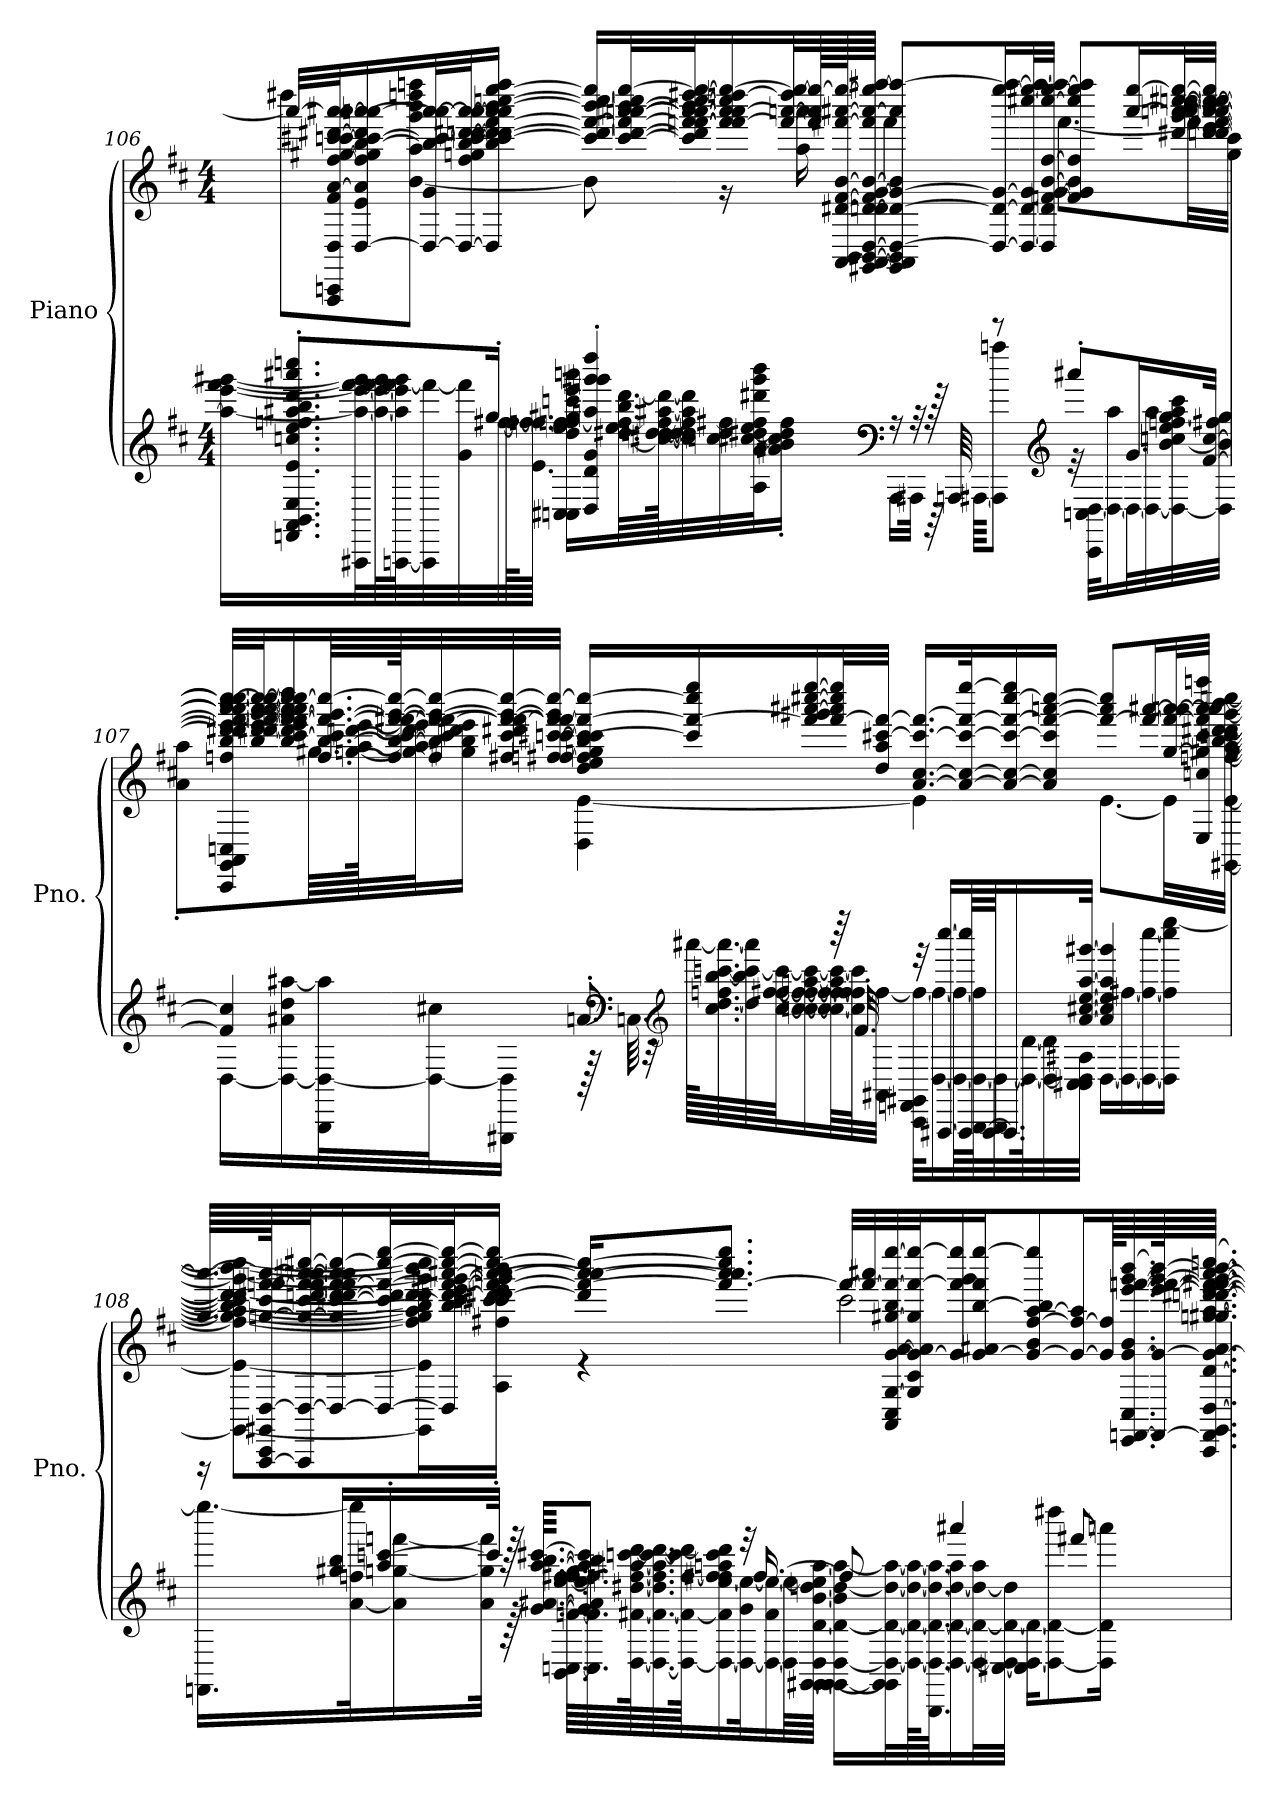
**kern	**kern
*part1	*part1
*staff2	*staff1
*I"Piano	*
*I'Pno.	*
!!LO:LB:g=z
*clefG2	*clefG2
*k[f#c#]	*k[f#c#]
*M4/4	*M4/4
=106	=106
*^	*^
8.FFn/' 8.AA/' 8.BB/' 8.E/' 8.e/' 8.ccn/' 8.ee/' 8.ffn/' 8.aa#X/' 8.bb/' 8.ddd/' 8.aaa#X/' 8.ccccn/'L	16aa\_ 16eee\_ [16fff#\ [16ggg#X\LL	32aaa/LLL_	8dddd#X\L
.	.	32AAA/ 32CCn/ 32D/ 32f#/ [32a/ [32ff#/ [32gg#X/ 32cccn/ [32ccc#X/ [32ddd#X/ 32aaa/] [32aaa#X/J	.
.	32AAA#X\ 32aa\_ 32eee\_ 32fff#\_ 32ggg#\_L	[16D/ 16e/ 16a/] 16ff#/] 16gg#/] [16bb/ 16ccc#/_ 16ddd#/] [16aaan/ 16aaa#/_	.
.	64aa\_ 64eee\_ 64fff#\_ 64ggg#\_L	.	.
.	[64AAAn\ 64aa\] 64eee\] 64fff#\_ 64ggg#\]J	.	.
.	32AAA\] 32fff#\_	32D/_ 32g/ 32bb/_ 32ccc#/_ 32aaa/_ 32aaa#/_L	[8b\ 8aa\ 8ggg\ 8bbb\ 8ddddn\ 8ffffn\J
.	32g\ 32fff#\]	32D/_ 32ff#/ 32ggn/ 32bb/_ 32ccc#/_ [32dddn/ [32ddd#X/ 32aaa/_ 32aaa#/_J	.
16gg'/Jk	[32ff#X\	16D/] 16bb/] 16ccc#/_ 16ddd/] 16ddd#/_ [16fff#/ 16aaa/] 16aaa#/] [16bbb/ [16ccccn/ [16eeee/ 16ffff/JJ	.
.	128ff#\KL_	.	.
.	64.e\ 64.ffn\ 64.ff#\_JJJJ	.	.
4D/' 4d/' 4g/' 4aan/' 4gggn/' 4ggg#X/' 4dddd/'	16Cn\ 16C#X\ 16dd\ 16ee\ 16ffn\ 16ff#\_ 16gg#X\ 16cccn\ 16eee\ 16aaan\LL	16ccc#/_ 16ddd#/_ 16fff#/_ 16bbb/_ 16cccc/_ 16eeee/]LL	8b\]
.	[64.dd#X\ 64.ee\ 64.ff#\_ 64.bb\ [64.ddd\LL	32ccc#/_ 32ddd#/_ 32fff#/_ [32aaan/ [32aaa#X/ 32bbb/_ 32cccc/] [32eeee/L	.
.	[128cc#X\ [128ddn\ 128dd#\_ 128ff#\_ [128aa#X\ 128ddd\_JK	.	.
.	32cc#\] 32dd\] 32dd#\] 32ff#\] 32aa#\] 32ddd\]	32ccc#/] 32ddd#/] [32fffn/ 32fff#/_ 32aaa/_ 32aaa#/_ 32bbb/] [32cccc/ 32dddd#X/ 32eeee/_J	.
.	32ccn\ 32ddn\ [32ff#X\	16fff/] 16fff#/_ 16aaa/] 16aaa#/_ 16cccc/] [16ddddn/ 16eeee/_	16r
.	32A\ 32a\ [32cc#X\ [32dd#X\ 32ee\ 32ff#\] 32ddd#X\ 32ggg#\ 32bbb\J	.	.
.	16a#X\' 16b\' 16cc#\]' 16dd#\]' 16ff#\'JJ	32fff#/_ 32aaa#/_ 32dddd/] 32eeee/_L	16aa\ 16aaan\
.	.	128fff#/] 128aaa#/] 128eeee/_LL	.
.	.	[128AA/ 128BB/ [128d#X/ [128f#/ [128b/ [128fff#X/ [128aaa#X/ 128eeee/_J	.
.	.	[64GG#X/ 64AA/_ [64BB/ [64D/ [64dn/ 64d#/] 64f#/] [64g/ 64b/_ 64fff#/] 64aaa#/_ 64eeee/] [64ffff#X/JJJJ	.
*clefF4	*	*	*
16r	16AAA\LL	8GG#/] 8AA/] 8BB/] 8D/_ 8d/_ 8g/_ 8b/] 8aaa#/] 8ffff#/_L	4fff#\
32r	32AAA#X\JJk	.	.
128r	64r	.	.
64.AAAn/	.	.	.
.	[64AAA#X\KKKL	.	.
8r	8AAA#\] 8aan\J	16D/_ 16d/_ 16g/_ [16eeee/ 16ffff#/_L	.
.	.	32D/_ 32d/_ 32g/] [32cccc#X/ 32eeee/_ 32ffff#/_L	.
.	.	32D/] 32d/] [32fn/ [32g/ [32b/ [32ff#/ 32cccc#/_ 32eeee/_ 32ffff#/_JJJ	.
*clefG2	*	*	*
8aaa#X'/L	32r	8f/] 8g/] 8b/] 8ff#/] 8cccc#/] 8eeee/] 8ffff#/]L	[8.fff#\L
.	32CC#\ 32Cn\ [32D\KLL	.	.
.	16D\_ 16aa\	.	.
16.g/L	32D\L_	[16aaa#/ [16eeee/L	.
.	32D\_ 32aa\	.	.
.	32D\_ [32b\ 32ccn\ 32ee\ 32ffn\ [32gg#\ 32aa\ 32ccc\	[32ddd#X/ 32ggg/ 32aaan/ 32aaa#/_ [32bbb/ [32ccccn/ [32cccc#X/ 32eeee/_L	32fff#\LL]
[32f#/ [32cc/JJk	32D\] 32b\] 32ff#X\ 32gg#\]JJJ	[32dddn/ 32ddd#/] [32eee/ [32fff#/ [32aaan/ 32aaa#/_ 32bbb/] 32cccc/_ 32cccc#/_ 32eeee/]JJJ	32gg\ 32ccc#\JJJ
!!LO:LB:g=z	!!
=107	=107	=107	=107
4f#/] 4cc/]	[16D\LL	32CC#/ 32GG/ 32AA/ 32Cn/ 32ffn/ 32bb/ 32ddd/_ 32ddd#X/ 32eee/_ 32fff#/_ 32aaa/_ 32aaa#/_ 32bbb/ 32cccc/_ 32cccc#/_LLL	8a\' 8aa\'L
.	.	[32bb/ 32ddd/] 32ddd#X/ 32eee/_ 32fff#/_ [32ggg/ 32aaa/_ 32aaa#/_ 32cccc/_ 32cccc#/_J	.
.	16D\_ 16a#X\ 16dd\ [16aa#X\	16bb/] [16ccc#/ 16ddd#/ 16eee/] [16fffn/ 16fff#/] 16ggg/_ 16aaa/] 16aaa#/] 16cccc/] 16cccc#/_ 16dddd/	.
.	32BBB\ 32D\_ 32aa#\]L	[64.ff/ [64.bb/ 64.ccc#/_ 64.fff/_ 64.ggg/_ 64.cccc#/_LL	64.gg#X\LLL
.	.	128ff/_ 128bb/_ 128ccc#/_ 128fff/_ [128fff#X/ 128ggg/_ 128cccc#/_JK	[128ggn\ [128aa\ [128dddn\ [128eee\JK
.	32D\_ 32cc#X\J	32ff/] 32bb/] 32ccc#/] 32fff/_ 32fff#/_ 32ggg/_ 32cccc#/_	32gg\] 32aa\] 32ddd\] 32eee\]J
.	16GGG#X\ 16D\]JJ	32ff#X/ 32ccc#/ 32ddd#X/ 32fff/_ 32fff#/_ 32ggg/_ 32cccc#/_	16gg#X\ 16bb\ 16dddn\ 16eee\JJ
.	.	32ffn/ [32ff#X/ [32cccn/ [32ccc#X/ 32fff/] 32fff#/_ 32ggg/] 32cccc#/_JJJ	.
8.an'/	128r	16dd/ 16ee/ 16ff#/] 16ggn/ 16bb/ 16ccc/] 16ccc#/_ 16fff#/_ 16cccc#/_LL	4D\ [4e\
*clefF4	*	*	*
.	64.Cn\	.	.
.	32r	.	.
*clefG2	*	*	*
.	[128aaa#X\KLLLL	16ccc#/] 16fff#/_ 16cccc#/] 16eeee/	.
.	64.cc#\ [64.dd\ 64.ffn\ [64.bb\ [64.cccn\ 64.aaa#\_	.	.
.	64dd\] 64bb\] 64ccc\_ 64aaa#\]	.	.
.	[64cc#\ [64ff\ [64ff#X\ 64ccc\_JJ	.	.
.	[16ccn\ 16cc#\_ 16ff\_ 16ff#\_ [16aan\ 16ccc\_	16fff#/_ 16ggg#X/ [16aaa#X/ [16cccc#X/ [16eeee/	.
64r	64cc\] 64cc#\_ 64ff\_ 64ff#\_ 64aa\] 64ccc\_LL	32fff#/_ 32aaa#/] 32cccc#/] 32eeee/]L	.
32.f#'/	64cc#\] 64ff\] 64ff#\_ 64ccc\]J	.	.
.	32AA#X\ 32ff#\_JJJ	32dd/ 32aa/ [32ccc#X/ 32fff#/_JJJ	.
32r	32CC#\ 32FFn\ 32GG#X\ 32ff#\_KLL	[16.a/ [16.cc#/ 16.ccc#/_ 16.fff#/_LL	4e\]
[16AAA#X/ [16cccc#/LL	[16D\ 16ff#\_	.	.
64AAA#/_ 64cccc#/]LL	64D\_ 64ff#\_LL	32a/_ 32cc#/_ 32ccc#/_ 32fff#/_ [32eeee/K	.
64AAA#/JJ_	[64BBB\ 64D\_ 64ff#\]J	.	.
16.AAA#/]	32.BBB\] 32.D\_	16a/_ 16cc#/_ 16ccc#/_ 16fff#/_ [16cccc#/ 16eeee/]	.
.	64D\_ [64d\K	.	.
.	32D\_ 32d\]	16a/] 16cc#/] 16ccc#/] 16fff#/_ [16aaan/ 16cccc#/_JJ	.
[32a/ [32cc#X/ [32ee/ [32aa/ [32ggg#X/JJk	32C\ 32C#X\ 32D\] 32A#X\JJJ	.	.
4a/] 4cc#/] 4ee/] 4aa/] 4ggg#/]	[16D\LL	8fff#/_ 8aaa/] 8cccc#/]L	[8.e\L
.	16D\_ [16ff#X\	.	.
.	16D\_ 16ff#\_ [16cccc#\	16fff#/_ [16aaa#X/L	.
.	16D\] 16ff#\] 16cccc#\] [16eeee\JJ	[32gg/ 32fff#/_ [32aaan/ 32aaa#/_L	32e\LL]
.	.	32E/ 32ccn/ 32gg/] 32ccc#/ 32fff#/] 32aaa/_ 32aaa#/] 32ffffn/JJJ	[32GG#X\ [32e\ [32ffn\ [32gg#X\ [32aa\ [32bb\ [32cccn\ [32ddd\ [32ddd#X\ [32ggg#\ [32bbb\ [32ccccn\JJJ
!!LO:LB:g=z	!!
=108	=108	=108	=108
16r	16.FFn\ 16.eeee\_LL	64.gg/ 64.aaa/_LLLL	8GG#\_ 8e\_ 8ff\_ 8gg#\_ 8aa\_ 8bb\_ 8ccc\] 8ddd\_ 8ddd#\_ 8ggg#\_ 8bbb\_ 8cccc\_L
.	.	[128AAA/ 128CC#/ 128GG#X/ [128D/ [128ggn/ 128ccc#X/ [128fffn/ [128fff#X/ 128aaa/_JK	.
.	.	32AAA/] 32D/_ 32gg/_ [32ccc#/ [32dddn/ 32fff/_ 32fff#/_ 32aaa/_ [32aaa#X/ [32cccc#X/J	.
16gg#X/ 16bb/LL	.	16D/_ 16gg/] 16ccc#/_ 16ddd/] [16ddd#X/ 16fff/] 16fff#/_ 16aaa/] 16aaa#/] 16cccc#/_	.
.	[32a\ 32ffn\ 32eeee\]K	.	.
16aa/' [16cccn/'	16a\] [16ggn\ [16fffn\	32D/_ 32ccc#/_ 32ddd#/] 32fff#/_ 32cccc#/_ [32eeee/L	16GG#\] 16e\] 16ff\] 16gg#\] 16aa\] 16bb\] 16ddd\] 16ddd#\] 16ggg#\] 16bbb\] 16cccc\]L
.	.	32D/] 32bb/ 32ccc#/] [32dddn/ 32eee/ 32fff#/_ [32ggg#X/ [32aaa#X/ 32cccc#/_ 32eeee/_J	.
32ccc/JJk]	32a\ 32gg\] 32fff\]JJk	16ddd/] [16ddd#X/ 16fff#/_ 16ggg#/] [16aaan/ 16aaa#/_ 16cccc#/_ 16eeee/]JJ	16A\' 16ff#X\' 16cccn\' 16ccc#X\' 16eee\' 16bbb\'JJ
128r	128r	.	.
[64.g/ [64.a#X/ [64.aa/ [64.bb/ [64.ccc#X/KKKL	64.BB\ [64.Cn\ [64.fn\ [64.ee\ 64.ff\ [64.ff#X\ 64.gg\LLLL	.	.
8g/] 8a#/] 8aa/] 8bb/] 8ccc#/]J	64.C\] 64.f\] 64.ee\] 64.ff#\]	16ddd#/] 16fff#/_ 16aaa/_ 16aaa#/_ 16cccc#/_KL	4r
.	[128D\ [128f#X\ [128dd#X\ [128ffn\ [128aa#X\ [128cccn\ [128ddd\K	.	.
.	64.D\_ 64.f#\_ 64.dd#\] 64.ff\] 64.aa#\] 64.ccc\_ 64.ddd\_	.	.
.	128D\_ 128f#\_ [128ff\ 128ccc\] 128ddd\_JJK	.	.
.	16D\_ 16f#\] [16ee\ 16ff\] 16ff#X\ 16aan\ 16ccc\ 16ddd\]	8.fff#/_ 8.aaa/] 8.aaa#/] 8.cccc#/] 8.eeee/J	.
32r	32D\_ 32g\ 32ee\_K	.	.
[16.ff#/	16D\_ 16f#\ 16ee\_	.	.
.	64D\] 64ee\_LL	.	.
.	[64GG\ [64GG#X\ 64D\ [64d\ [64b\ [64ddn\ 64ee\] [64aa\JJJJ	.	.
8ff#/]	16GG\_ 16GG#\_ [16D\ 16d\_ 16b\] 16dd\_ 16aa\_LL	32fff#/LLL_	2ccc#\
.	.	32fff#/_ 32aaa#X/	.
.	32GG\] 32GG#\] 32D\_ 32d\_ 32dd\_ 32aa\_L	32AA/ 32C#/ [32G/ [32g/ [32a/ [32gg#X/ 32bb/ 32fff#/_ [32eeee/	.
.	128D\_ 128d\_ 128dd\_ 128aa\_KL	32G/] 32c#/ 32g/_ 32a/] 32gg#/] 32fff#/_ 32eeee/_J	.
.	64.BBB\ 64.D\_ 64.d\_ 64.dd\_ 64.aa\_JJ	.	.
4aaa#X/	16D\_ 16d\_ 16dd\_ 16aa\]	16g/] 16fff#/_ 16ggg#/ 16eeee/]	.
.	32D\_ 32d\_ 32dd\_ 32aa\L	[16g/ 16a#X/ [16bb/ 16fff#/] [16eeee/J	.
.	[32C#X\ 32D\] 32d\_ 32dd\]JJJ	.	.
.	16C#\] [16D\ 16d\_KL	8g/_ 8b/ [8ff#/ [8aa/ 8bb/] 8eeee/]	.
.	8D\_ 8d\_ 8dddd#X\	.	.
8fff#X/	.	16g/_ 16ff#/_ 16aa/]L	.
.	16D\] 16d\] 16aaan\Jk	128g/] 128ff#/]KLL	.
.	.	64.EE/ [64.FFn/ 64.C#/ [64.g/ 64.b/ [64.eee/ [64.fffn/ [64.ggg#/ [64.bbb/	.
.	.	128FF/_ 128g/_ 128eee/_ 128fff/_ 128ggg#/_ 128bbb/_K	.
.	.	64.CC#/ 64.FF/] 64.GG#/ [64.D/ [64.d/ 64.g/_ 64.a#/ [64.ggn/ 64.gg#X/ [64.aa/ [64.dddn/ [64.ddd#X/ 64.eee/_ 64.fff/] [64.fff#X/ 64.ggg#/_ [64.aaa#/ 64.bbb/_ [64.ccccn/JJJJ	.
*v	*v	*	*
*	*v	*v
=	=
*-	*-
